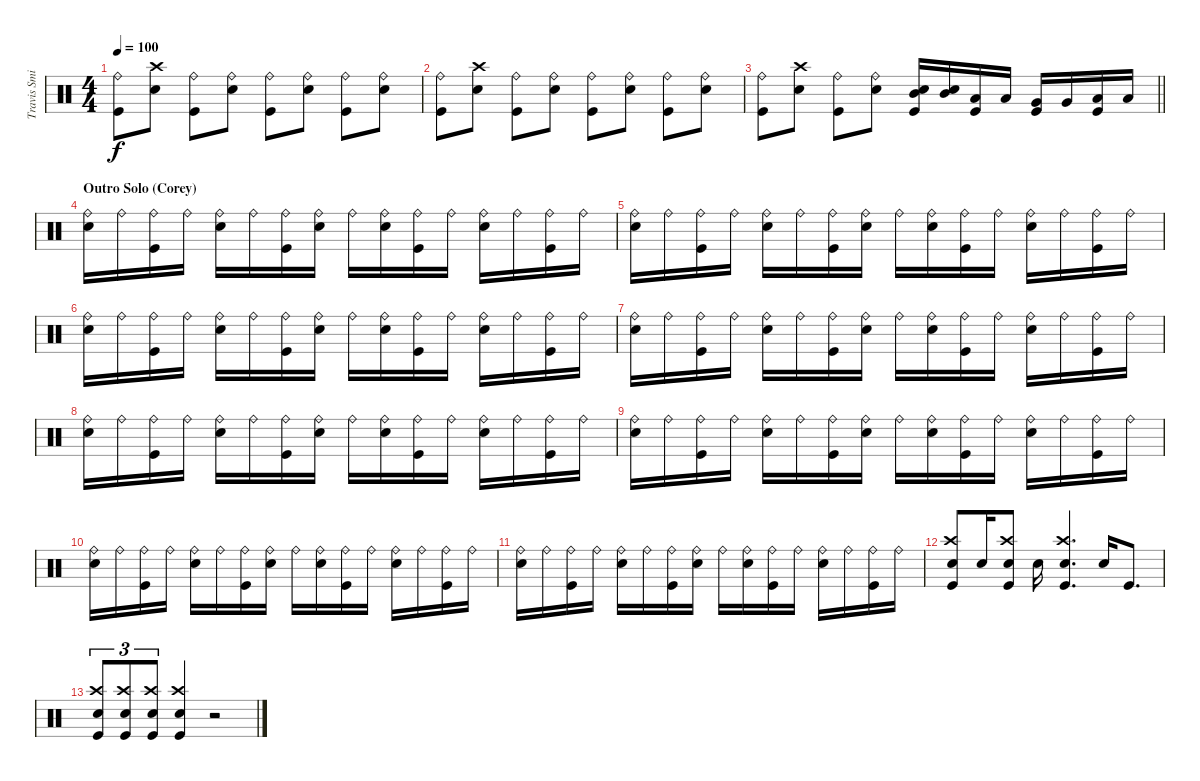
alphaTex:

\track ("Travis Smith" "Travis Smi") {instrument percussion}
\staff {score}
\articulation defaults
\ts (4 4)
\tempo 100
\clef neutral
\ks c
("Ride (bell)" "Kick (hit)").8{dy f} ("Crash high (hit)" "Snare (hit) 2").8 ("Ride (bell)" "Kick (hit)").8 ("Ride (bell)" "Snare (hit) 2").8 ("Ride (bell)" "Kick (hit)").8 ("Ride (bell)" "Snare (hit) 2").8 ("Ride (bell)" "Kick (hit)").8 ("Ride (bell)" "Snare (hit) 2").8 |
("Ride (bell)" "Kick (hit)").8 ("Crash high (hit)" "Snare (hit) 2").8 ("Ride (bell)" "Kick (hit)").8 ("Ride (bell)" "Snare (hit) 2").8 ("Ride (bell)" "Kick (hit)").8 ("Ride (bell)" "Snare (hit) 2").8 ("Ride (bell)" "Kick (hit)").8 ("Ride (bell)" "Snare (hit) 2").8 |
\barLineRight lightlight
("Ride (bell)" "Kick (hit)").8 ("Crash high (hit)" "Snare (hit) 2").8 ("Ride (bell)" "Kick (hit)").8 ("Ride (bell)" "Snare (hit) 2").8 ("Mid Tom (hit)" "Snare (hit) 2" "Kick (hit)").16 ("Mid Tom (hit)" "Snare (hit) 2").16 ("Low Tom (hit)" "Kick (hit)").16 "Low Tom (hit)".16 ("Very Low Tom (hit)" "Kick (hit)").16 "Very Low Tom (hit)".16 ("Low Floor Tom (hit)" "Kick (hit)").16 "Low Floor Tom (hit)".16 |
\section ("" "Outro Solo (Corey)")
("Ride (bell)" "Snare (hit) 2").16 "Ride (bell)".16 ("Ride (bell)" "Kick (hit)").16 "Ride (bell)".16 ("Ride (bell)" "Snare (hit) 2").16 "Ride (bell)".16 ("Ride (bell)" "Kick (hit)").16 ("Ride (bell)" "Snare (hit) 2").16 "Ride (bell)".16 ("Ride (bell)" "Snare (hit) 2").16 ("Ride (bell)" "Kick (hit)").16 "Ride (bell)".16 ("Ride (bell)" "Snare (hit) 2").16 "Ride (bell)".16 ("Ride (bell)" "Kick (hit)").16 "Ride (bell)".16 |
("Ride (bell)" "Snare (hit) 2").16 "Ride (bell)".16 ("Ride (bell)" "Kick (hit)").16 "Ride (bell)".16 ("Ride (bell)" "Snare (hit) 2").16 "Ride (bell)".16 ("Ride (bell)" "Kick (hit)").16 ("Ride (bell)" "Snare (hit) 2").16 "Ride (bell)".16 ("Ride (bell)" "Snare (hit) 2").16 ("Ride (bell)" "Kick (hit)").16 "Ride (bell)".16 ("Ride (bell)" "Snare (hit) 2").16 "Ride (bell)".16 ("Ride (bell)" "Kick (hit)").16 "Ride (bell)".16 |
("Ride (bell)" "Snare (hit) 2").16 "Ride (bell)".16 ("Ride (bell)" "Kick (hit)").16 "Ride (bell)".16 ("Ride (bell)" "Snare (hit) 2").16 "Ride (bell)".16 ("Ride (bell)" "Kick (hit)").16 ("Ride (bell)" "Snare (hit) 2").16 "Ride (bell)".16 ("Ride (bell)" "Snare (hit) 2").16 ("Ride (bell)" "Kick (hit)").16 "Ride (bell)".16 ("Ride (bell)" "Snare (hit) 2").16 "Ride (bell)".16 ("Ride (bell)" "Kick (hit)").16 "Ride (bell)".16 |
("Ride (bell)" "Snare (hit) 2").16 "Ride (bell)".16 ("Ride (bell)" "Kick (hit)").16 "Ride (bell)".16 ("Ride (bell)" "Snare (hit) 2").16 "Ride (bell)".16 ("Ride (bell)" "Kick (hit)").16 ("Ride (bell)" "Snare (hit) 2").16 "Ride (bell)".16 ("Ride (bell)" "Snare (hit) 2").16 ("Ride (bell)" "Kick (hit)").16 "Ride (bell)".16 ("Ride (bell)" "Snare (hit) 2").16 "Ride (bell)".16 ("Ride (bell)" "Kick (hit)").16 "Ride (bell)".16 |
("Ride (bell)" "Snare (hit) 2").16 "Ride (bell)".16 ("Ride (bell)" "Kick (hit)").16 "Ride (bell)".16 ("Ride (bell)" "Snare (hit) 2").16 "Ride (bell)".16 ("Ride (bell)" "Kick (hit)").16 ("Ride (bell)" "Snare (hit) 2").16 "Ride (bell)".16 ("Ride (bell)" "Snare (hit) 2").16 ("Ride (bell)" "Kick (hit)").16 "Ride (bell)".16 ("Ride (bell)" "Snare (hit) 2").16 "Ride (bell)".16 ("Ride (bell)" "Kick (hit)").16 "Ride (bell)".16 |
("Ride (bell)" "Snare (hit) 2").16 "Ride (bell)".16 ("Ride (bell)" "Kick (hit)").16 "Ride (bell)".16 ("Ride (bell)" "Snare (hit) 2").16 "Ride (bell)".16 ("Ride (bell)" "Kick (hit)").16 ("Ride (bell)" "Snare (hit) 2").16 "Ride (bell)".16 ("Ride (bell)" "Snare (hit) 2").16 ("Ride (bell)" "Kick (hit)").16 "Ride (bell)".16 ("Ride (bell)" "Snare (hit) 2").16 "Ride (bell)".16 ("Ride (bell)" "Kick (hit)").16 "Ride (bell)".16 |
("Ride (bell)" "Snare (hit) 2").16 "Ride (bell)".16 ("Ride (bell)" "Kick (hit)").16 "Ride (bell)".16 ("Ride (bell)" "Snare (hit) 2").16 "Ride (bell)".16 ("Ride (bell)" "Kick (hit)").16 ("Ride (bell)" "Snare (hit) 2").16 "Ride (bell)".16 ("Ride (bell)" "Snare (hit) 2").16 ("Ride (bell)" "Kick (hit)").16 "Ride (bell)".16 ("Ride (bell)" "Snare (hit) 2").16 "Ride (bell)".16 ("Ride (bell)" "Kick (hit)").16 "Ride (bell)".16 |
("Ride (bell)" "Snare (hit) 2").16 "Ride (bell)".16 ("Ride (bell)" "Kick (hit)").16 "Ride (bell)".16 ("Ride (bell)" "Snare (hit) 2").16 "Ride (bell)".16 ("Ride (bell)" "Kick (hit)").16 ("Ride (bell)" "Snare (hit) 2").16 "Ride (bell)".16 ("Ride (bell)" "Snare (hit) 2").16 ("Ride (bell)" "Kick (hit)").16 "Ride (bell)".16 ("Ride (bell)" "Snare (hit) 2").16 "Ride (bell)".16 ("Ride (bell)" "Kick (hit)").16 "Ride (bell)".16 |
("Crash high (hit)" "Snare (hit) 2" "Kick (hit)").8 "Snare (hit) 2".16 ("Crash high (hit)" "Snare (hit) 2" "Kick (hit)").8 "Snare (hit) 2".16 ("Crash high (hit)" "Snare (hit) 2" "Kick (hit)").4{d} "Snare (hit) 2".16 "Kick (hit)".8{d} |
("Crash high (hit)" "Snare (hit) 2" "Kick (hit)").8{tu (3 2)} ("Crash high (hit)" "Snare (hit) 2" "Kick (hit)").8{tu (3 2)} ("Crash high (hit)" "Snare (hit) 2" "Kick (hit)").8{tu (3 2)} ("Crash high (hit)" "Snare (hit) 2" "Kick (hit)").4 r.2
